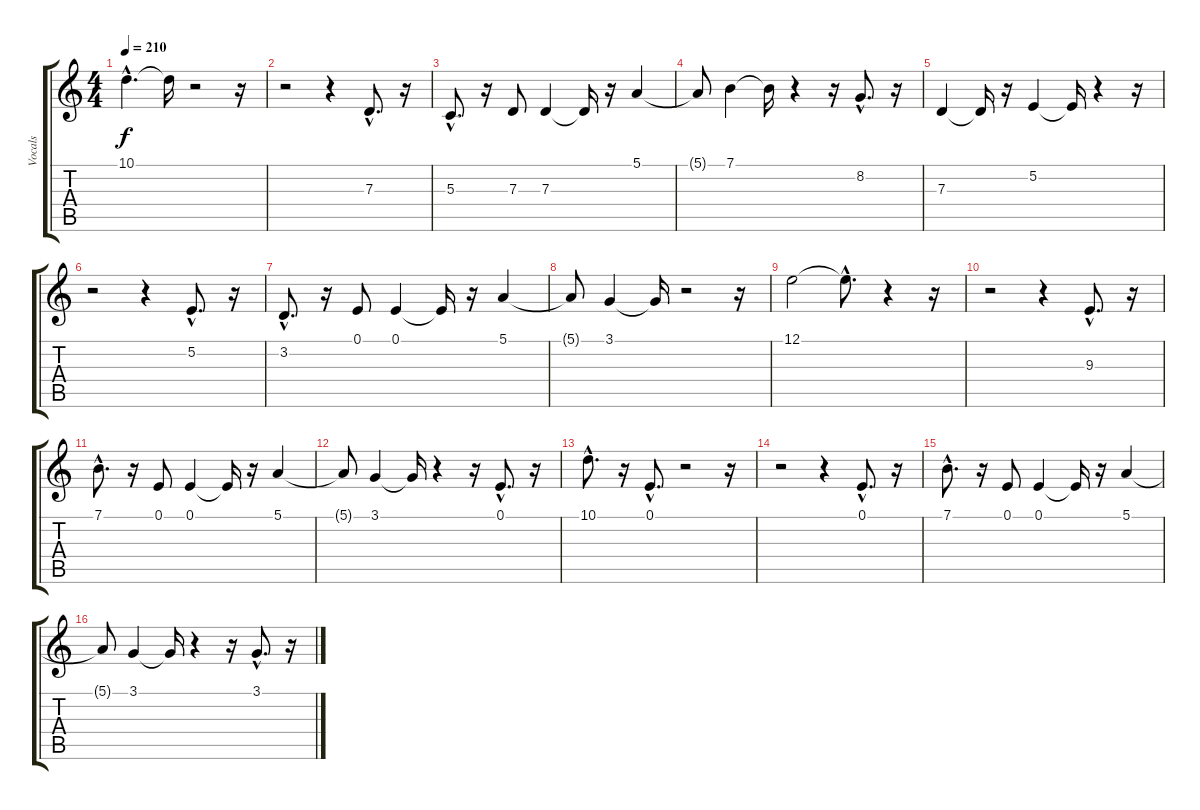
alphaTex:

\track ("Vocals" "Vocals") {instrument choiraahs}
\staff {score tabs}
\tuning (E4 B3 G3 D3 A2 E2) {hide}
\ts (4 4)
\tempo 210
\clef g2
\ks c
10.1{hac}.4{d dy f} 10.1{t}.16 r.2 r.16 |
r.2 r.4 7.3{hac}.8{d} r.16 |
5.3{hac}.8{d} r.16 7.3.8 7.3.4 7.3{t}.16 r.16 5.1.4 |
5.1{t}.8 7.1.4 7.1{t}.16 r.4 r.16 8.2{hac}.8{d} r.16 |
7.3.4 7.3{t}.16 r.16 5.2.4 5.2{t}.16 r.4 r.16 |
r.2 r.4 5.2{hac}.8{d} r.16 |
3.2{hac}.8{d} r.16 0.1.8 0.1.4 0.1{t}.16 r.16 5.1.4 |
5.1{t}.8 3.1.4 3.1{t}.16 r.2 r.16 |
12.1.2 12.1{hac t}.8{d} r.4 r.16 |
r.2 r.4 9.3{hac}.8{d} r.16 |
7.1{hac}.8{d} r.16 0.1.8 0.1.4 0.1{t}.16 r.16 5.1.4 |
5.1{t}.8 3.1.4 3.1{t}.16 r.4 r.16 0.1{hac}.8{d} r.16 |
10.1{hac}.8{d} r.16 0.1{hac}.8{d} r.2 r.16 |
r.2 r.4 0.1{hac}.8{d} r.16 |
7.1{hac}.8{d} r.16 0.1.8 0.1.4 0.1{t}.16 r.16 5.1.4 |
5.1{t}.8 3.1.4 3.1{t}.16 r.4 r.16 3.1{hac}.8{d} r.16
